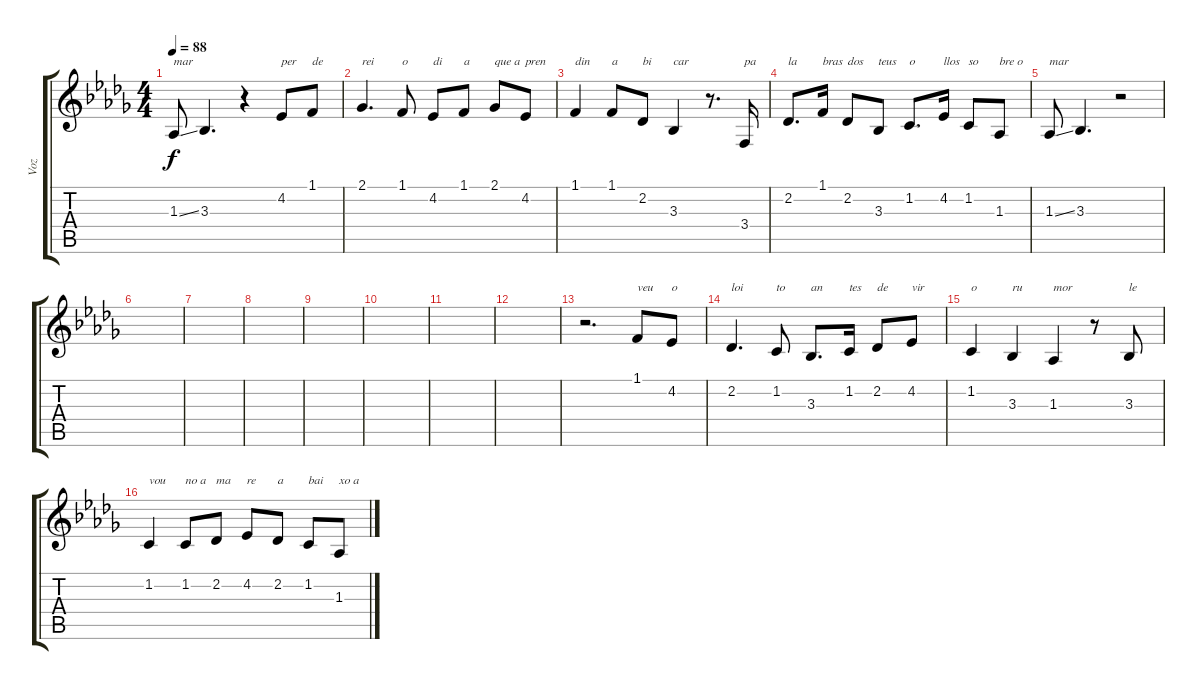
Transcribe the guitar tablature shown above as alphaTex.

\track ("Voz" "Voz") {instrument choiraahs}
\staff {score tabs}
\tuning (E4 B3 G3 D3 A2 E2) {hide}
\ts (4 4)
\tempo 88
\clef g2
\ks db
1.3{ss}.8{txt "mar" dy f} 3.3.4{d} r.4 4.2.8{txt "per"} 1.1.8{txt "de"} |
2.1.4{d txt "rei"} 1.1.8{txt "o"} 4.2.8{txt "di"} 1.1.8{txt "a"} 2.1.8{txt "que a"} 4.2.8{txt "pren"} |
1.1.4{txt "din"} 1.1.8{txt "a"} 2.2.8{txt "bi"} 3.3.4{txt "car"} r.8{d} 3.4.16{txt "pa"} |
2.2.8{d txt "la"} 1.1.16{txt "bras"} 2.2.8{txt "dos"} 3.3.8{txt "teus"} 1.2.8{d txt "o"} 4.2.16{txt "llos"} 1.2.8{txt "so"} 1.3.8{txt "bre o"} |
1.3{ss}.8{txt "mar"} 3.3.4{d} r.2 |
|
|
|
|
|
|
|
r.2{d} 1.1.8{txt "veu"} 4.2.8{txt "o"} |
2.2.4{d txt "loi"} 1.2.8{txt "to"} 3.3.8{d txt "an"} 1.2.16{txt "tes"} 2.2.8{txt "de"} 4.2.8{txt "vir"} |
1.2.4{txt "o"} 3.3.4{txt "ru"} 1.3.4{txt "mor"} r.8 3.3.8{txt "le"} |
1.2.4{txt "vou"} 1.2.8{txt "no a"} 2.2.8{txt "ma"} 4.2.8{txt "re"} 2.2.8{txt "a"} 1.2.8{txt "bai"} 1.3.8{txt "xo a"}
